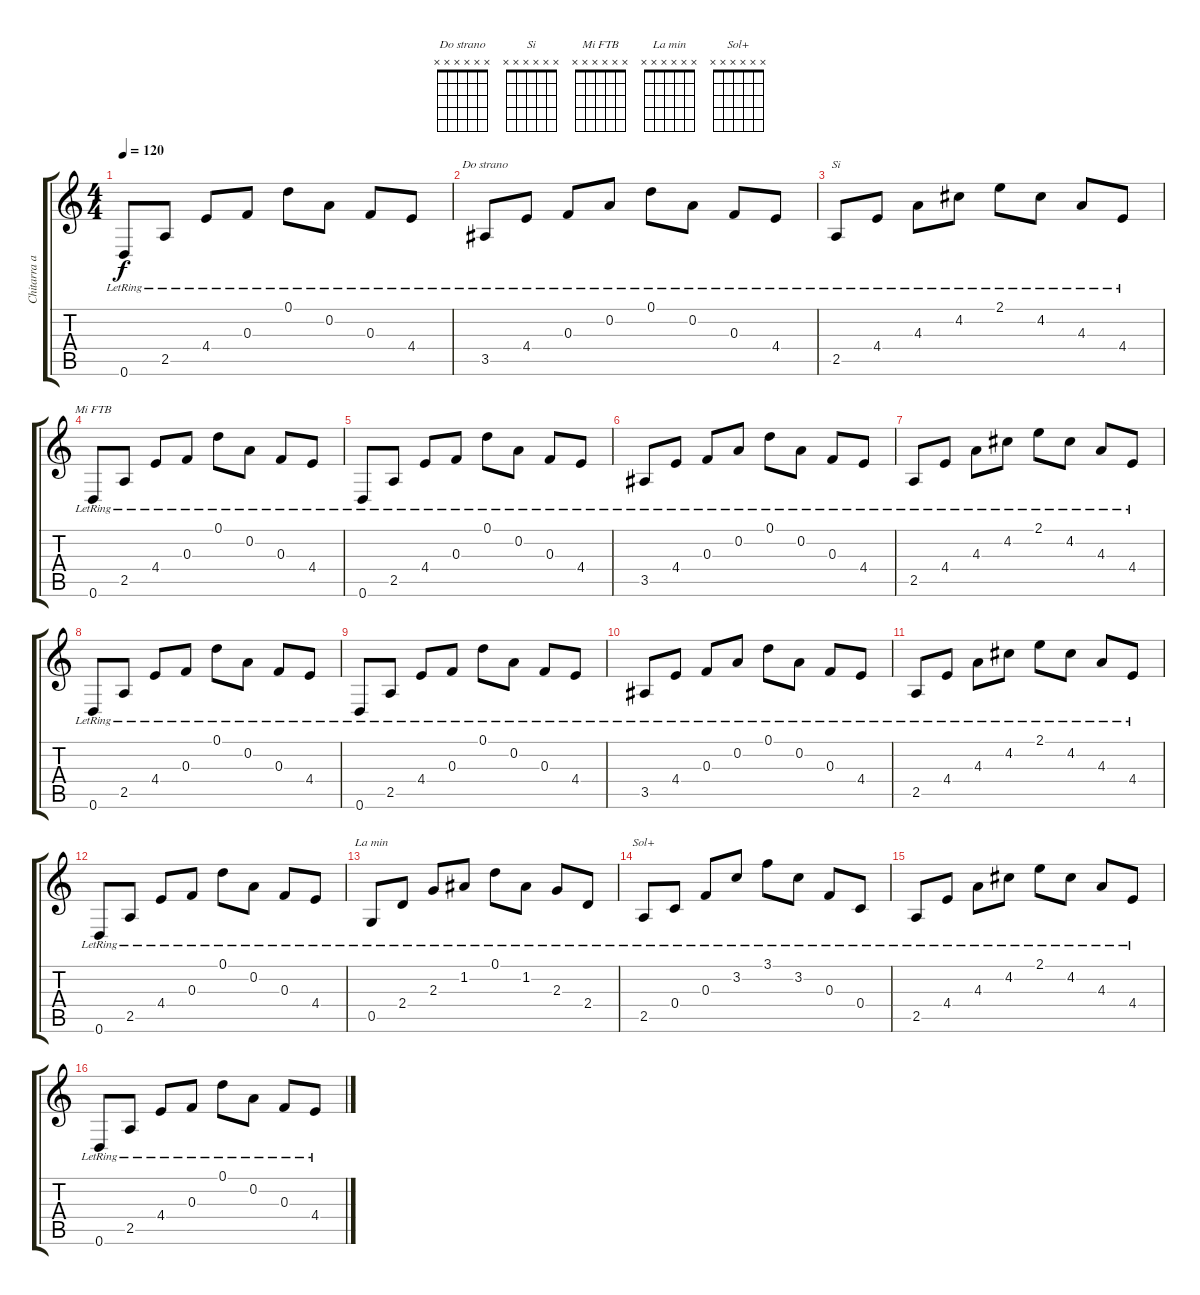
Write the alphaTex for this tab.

\track ("Chitarra acustica" "Chitarra a") {instrument acousticguitarsteel}
\staff {score tabs}
\tuning (D4 A3 F3 C3 G2 D2) {hide}
\chord ("Do strano" x x x x x x)
\chord ("Si" x x x x x x)
\chord ("Mi FTB" x x x x x x)
\chord ("La min" x x x x x x)
\chord ("Sol+" x x x x x x)
\ts (4 4)
\tempo 120
\clef g2
\ks c
0.6{lr}.8{dy f} 2.5{lr}.8 4.4{lr}.8 0.3{lr}.8 0.1{lr}.8 0.2{lr}.8 0.3{lr}.8 4.4{lr}.8 |
3.5{lr}.8{ch "Do strano"} 4.4{lr}.8 0.3{lr}.8 0.2{lr}.8 0.1{lr}.8 0.2{lr}.8 0.3{lr}.8 4.4{lr}.8 |
2.5{lr}.8{ch "Si"} 4.4{lr}.8 4.3{lr}.8 4.2{lr}.8 2.1{lr}.8 4.2{lr}.8 4.3{lr}.8 4.4{lr}.8 |
0.6{lr}.8{ch "Mi FTB"} 2.5{lr}.8 4.4{lr}.8 0.3{lr}.8 0.1{lr}.8 0.2{lr}.8 0.3{lr}.8 4.4{lr}.8 |
0.6{lr}.8 2.5{lr}.8 4.4{lr}.8 0.3{lr}.8 0.1{lr}.8 0.2{lr}.8 0.3{lr}.8 4.4{lr}.8 |
3.5{lr}.8 4.4{lr}.8 0.3{lr}.8 0.2{lr}.8 0.1{lr}.8 0.2{lr}.8 0.3{lr}.8 4.4{lr}.8 |
2.5{lr}.8 4.4{lr}.8 4.3{lr}.8 4.2{lr}.8 2.1{lr}.8 4.2{lr}.8 4.3{lr}.8 4.4{lr}.8 |
0.6{lr}.8 2.5{lr}.8 4.4{lr}.8 0.3{lr}.8 0.1{lr}.8 0.2{lr}.8 0.3{lr}.8 4.4{lr}.8 |
0.6{lr}.8 2.5{lr}.8 4.4{lr}.8 0.3{lr}.8 0.1{lr}.8 0.2{lr}.8 0.3{lr}.8 4.4{lr}.8 |
3.5{lr}.8 4.4{lr}.8 0.3{lr}.8 0.2{lr}.8 0.1{lr}.8 0.2{lr}.8 0.3{lr}.8 4.4{lr}.8 |
2.5{lr}.8 4.4{lr}.8 4.3{lr}.8 4.2{lr}.8 2.1{lr}.8 4.2{lr}.8 4.3{lr}.8 4.4{lr}.8 |
0.6{lr}.8 2.5{lr}.8 4.4{lr}.8 0.3{lr}.8 0.1{lr}.8 0.2{lr}.8 0.3{lr}.8 4.4{lr}.8 |
0.5{lr}.8{ch "La min"} 2.4{lr}.8 2.3{lr}.8 1.2{lr}.8 0.1{lr}.8 1.2{lr}.8 2.3{lr}.8 2.4{lr}.8 |
2.5{lr}.8{ch "Sol+"} 0.4{lr}.8 0.3{lr}.8 3.2{lr}.8 3.1{lr}.8 3.2{lr}.8 0.3{lr}.8 0.4{lr}.8 |
2.5{lr}.8 4.4{lr}.8 4.3{lr}.8 4.2{lr}.8 2.1{lr}.8 4.2{lr}.8 4.3{lr}.8 4.4{lr}.8 |
0.6{lr}.8 2.5{lr}.8 4.4{lr}.8 0.3{lr}.8 0.1{lr}.8 0.2{lr}.8 0.3{lr}.8 4.4{lr}.8
